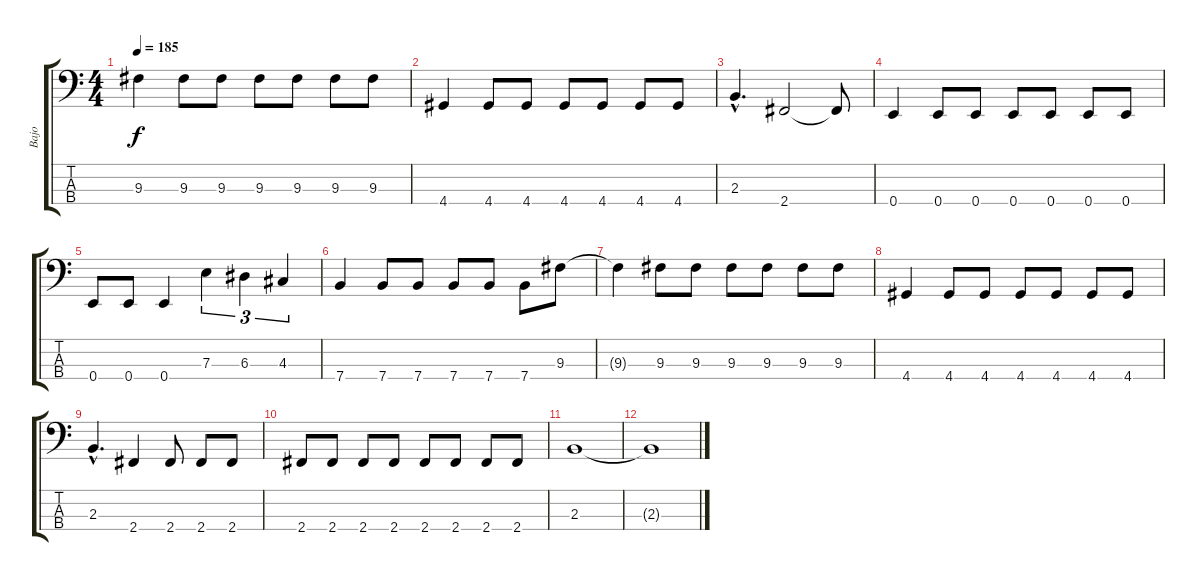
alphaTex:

\track ("Bajo" "Bajo") {instrument electricbassfinger}
\staff {score tabs}
\tuning (G2 D2 A1 E1) {hide}
\ts (4 4)
\tempo 185
\clef f4
\ks c
9.3{t}.4{dy f} 9.3.8 9.3.8 9.3.8 9.3.8 9.3.8 9.3.8 |
4.4.4 4.4.8 4.4.8 4.4.8 4.4.8 4.4.8 4.4.8 |
2.3{hac}.4{d} 2.4.2 2.4{t}.8 |
0.4.4 0.4.8 0.4.8 0.4.8 0.4.8 0.4.8 0.4.8 |
0.4.8 0.4.8 0.4.4 7.3.4{tu (3 2)} 6.3.4{tu (3 2)} 4.3.4{tu (3 2)} |
7.4.4 7.4.8 7.4.8 7.4.8 7.4.8 7.4.8 9.3.8 |
9.3{t}.4 9.3.8 9.3.8 9.3.8 9.3.8 9.3.8 9.3.8 |
4.4.4 4.4.8 4.4.8 4.4.8 4.4.8 4.4.8 4.4.8 |
2.3{hac}.4{d} 2.4.4 2.4.8 2.4.8 2.4.8 |
2.4.8 2.4.8 2.4.8 2.4.8 2.4.8 2.4.8 2.4.8 2.4.8 |
2.3.1 |
2.3{t}.1
